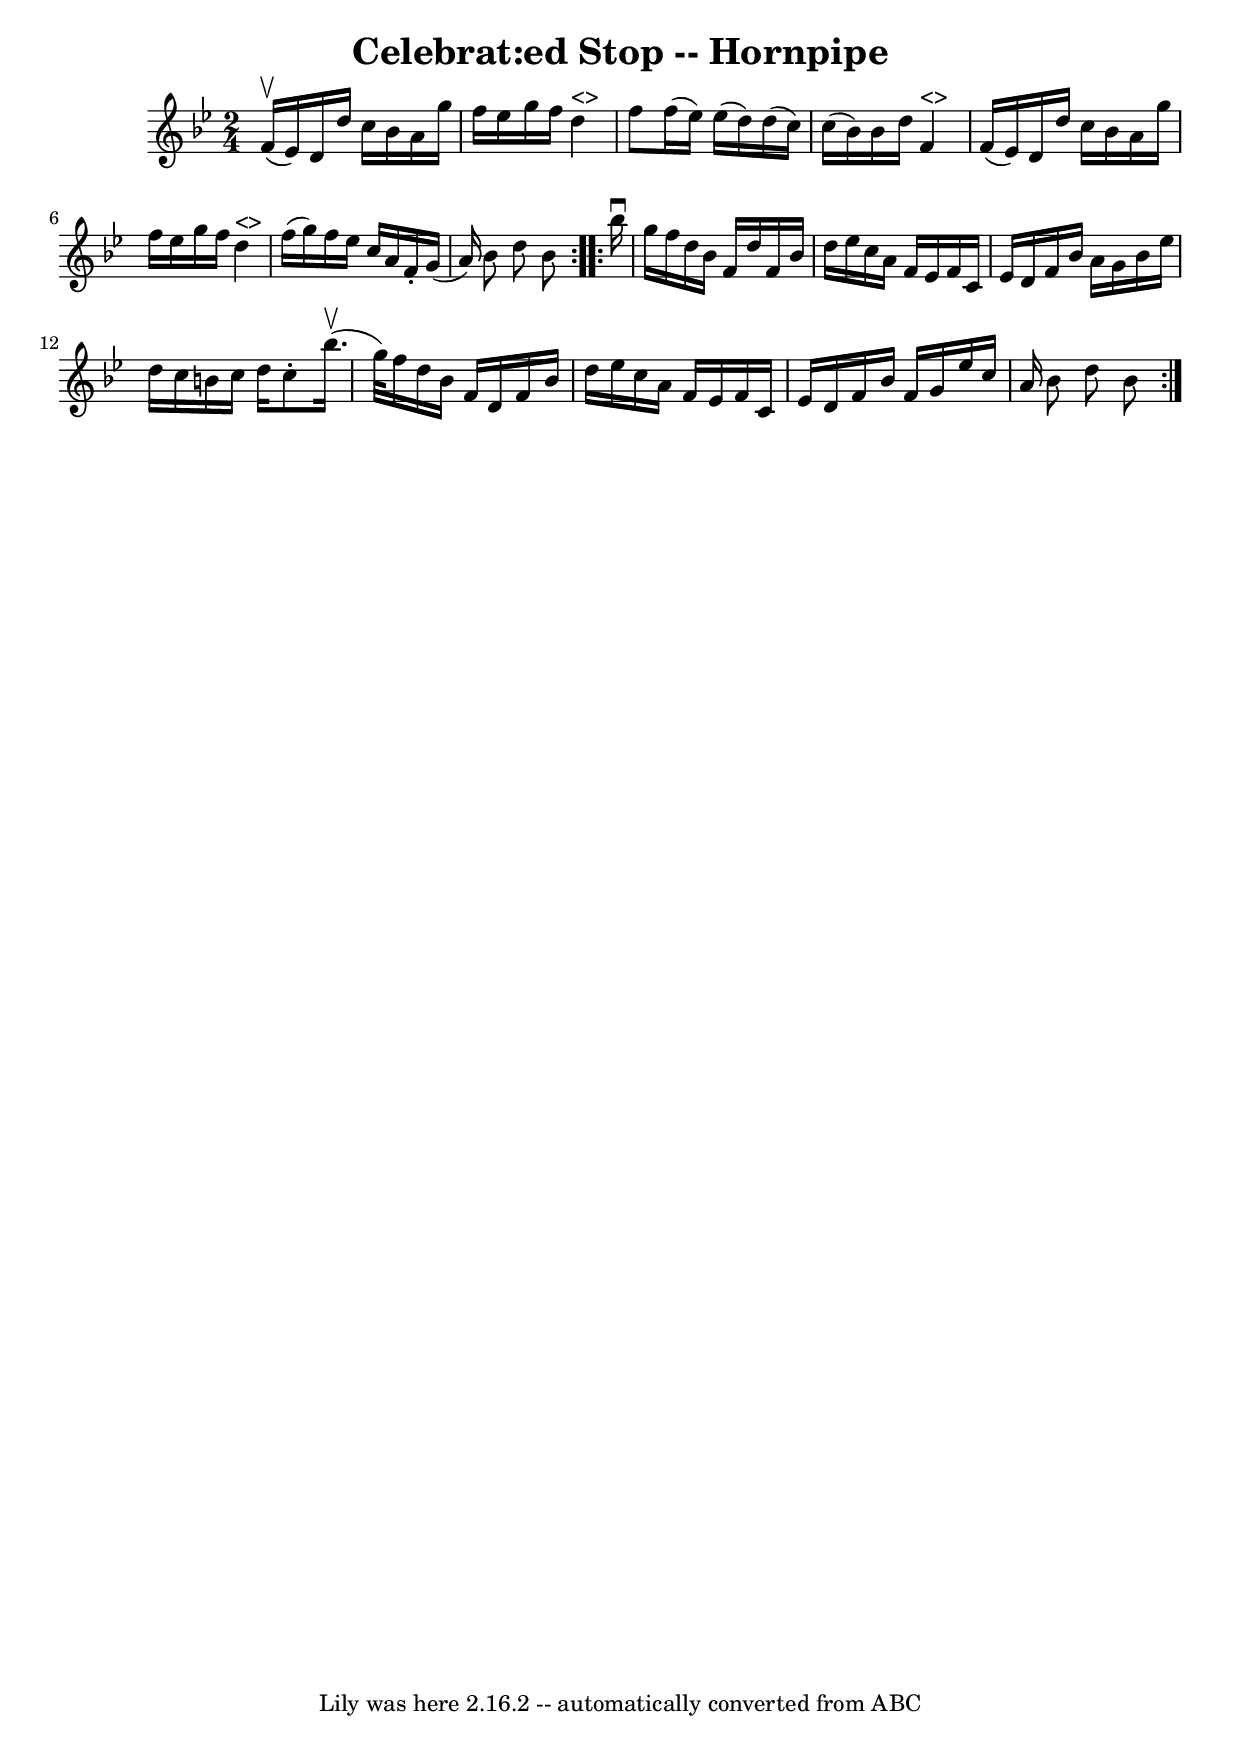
\version "2.16.2"
\include "Mammoth.ily"
\header {
  %% book = "Ryan's Mammoth Collection of Fiddle Tunes"
  crossRefNumber = "1"
  footnotes = ""
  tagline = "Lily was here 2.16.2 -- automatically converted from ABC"
  title = "Celebrat:ed Stop -- Hornpipe"

}
voicedefault =  {



  \repeat volta 2 {

    \time 2/4 
    \key bes \major f'16 (^\upbow ees'16)   |
    d'16    
    d''16 c''16 bes'16 a'16 g''16 f''16 ees''16    |
    
    g''16 f''16 d''4^"<>" f''8    |
    f''16 (ees''16)   
    ees''16 (d''16) d''16 (c''16) c''16 (bes'16)   |
    
    bes'16 d''16 f'4^"<>" f'16 (ees'16)   |
    d'16    
    d''16 c''16 bes'16 a'16 g''16 f''16 ees''16    |
    
    g''16 f''16 d''4^"<>" f''16 (g''16)   |
    f''16    
    ees''16 c''16 a'16 f'16-. g'16 (a'16) bes'8 d''8    
    bes'8    
  }     
  \repeat volta 2 {
    bes''16^\downbow g''16    |
    
    f''16 d''16 bes'16 f'16 d''16 f'16 bes'16 d''16    
    |
    ees''16 c''16 a'16 f'16 ees'16 f'16 c'16 ees'16 
    |
    d'16 f'16 bes'16 a'16 g'16 bes'16 ees''16    
    d''16    |
    c''16 b'16 c''16 d''16 c''8-. bes''16. 
    (^\upbow g''32)   |
    f''16 d''16 bes'16 f'16 d'16    
    f'16 bes'16 d''16    |
    ees''16 c''16 a'16 f'16    
    ees'16 f'16 c'16 ees'16    |
    d'16 f'16 bes'16 f'16   
    g'16 ees''16 c''16 a'16    |
    bes'8 d''8 bes'8    
  }   

}

\score{
  <<

    \context Staff="default"
    {
      \voicedefault 
      
    }

  >>
  \layout {
    
  }
  \midi {
  }

}
